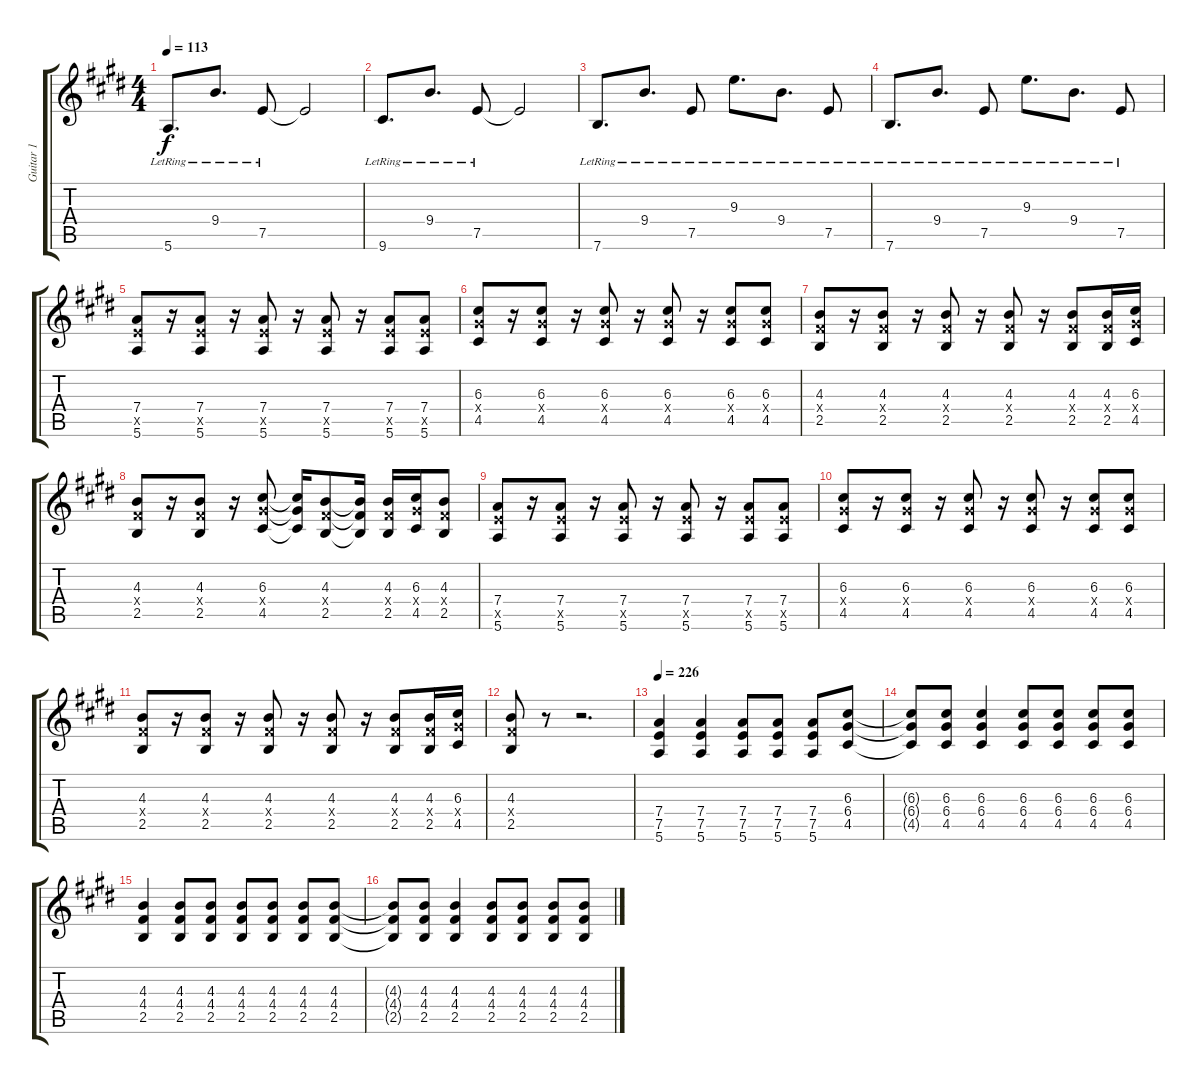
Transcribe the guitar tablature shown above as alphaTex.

\track ("Guitar 1" "Guitar 1") {instrument distortionguitar}
\staff {score tabs}
\tuning (E4 B3 G3 D3 A2 E2) {hide}
\ts (4 4)
\tempo 113
\clef g2
\ks e
5.6{lr}.8{d dy f} 9.4{lr}.8{d} 7.5{lr}.8 7.5{t}.2 |
9.6{lr}.8{d} 9.4{lr}.8{d} 7.5{lr}.8 7.5{t}.2 |
7.6{lr}.8{d} 9.4{lr}.8{d} 7.5{lr}.8 9.3{lr}.8{d} 9.4{lr}.8{d} 7.5{lr}.8 |
7.6{lr}.8{d} 9.4{lr}.8{d} 7.5{lr}.8 9.3{lr}.8{d} 9.4{lr}.8{d} 7.5{lr}.8 |
(7.4 7.5{x} 5.6).8{instrument distortionguitar} r.16 (7.4 7.5{x} 5.6).8 r.16 (7.4 7.5{x} 5.6).8 r.16 (7.4 7.5{x} 5.6).8 r.16 (7.4 7.5{x} 5.6).8 (7.4 7.5{x} 5.6).8 |
(6.3 6.4{x} 4.5).8 r.16 (6.3 6.4{x} 4.5).8 r.16 (6.3 6.4{x} 4.5).8 r.16 (6.3 6.4{x} 4.5).8 r.16 (6.3 6.4{x} 4.5).8 (6.3 6.4{x} 4.5).8 |
(4.3 4.4{x} 2.5).8 r.16 (4.3 4.4{x} 2.5).8 r.16 (4.3 4.4{x} 2.5).8 r.16 (4.3 4.4{x} 2.5).8 r.16 (4.3 4.4{x} 2.5).8 (4.3 4.4{x} 2.5).16 (6.3 6.4{x} 4.5).16 |
(4.3 4.4{x} 2.5).8 r.16 (4.3 4.4{x} 2.5).8 r.16 (6.3 6.4{x} 4.5).8 (6.3{t} 6.4{t} 4.5{t}).16 (4.3 4.4{x} 2.5).8 (4.3{t} 4.4{t} 2.5{t}).16 (4.3 4.4{x} 2.5).16 (6.3 6.4{x} 4.5).16 (4.3 4.4{x} 2.5).8 |
(7.4 7.5{x} 5.6).8 r.16 (7.4 7.5{x} 5.6).8 r.16 (7.4 7.5{x} 5.6).8 r.16 (7.4 7.5{x} 5.6).8 r.16 (7.4 7.5{x} 5.6).8 (7.4 7.5{x} 5.6).8 |
(6.3 6.4{x} 4.5).8 r.16 (6.3 6.4{x} 4.5).8 r.16 (6.3 6.4{x} 4.5).8 r.16 (6.3 6.4{x} 4.5).8 r.16 (6.3 6.4{x} 4.5).8 (6.3 6.4{x} 4.5).8 |
(4.3 4.4{x} 2.5).8 r.16 (4.3 4.4{x} 2.5).8 r.16 (4.3 4.4{x} 2.5).8 r.16 (4.3 4.4{x} 2.5).8 r.16 (4.3 4.4{x} 2.5).8 (4.3 4.4{x} 2.5).16 (6.3 6.4{x} 4.5).16 |
(4.3 4.4{x} 2.5).8 r.8 r.2{d} |
\tempo 226
(7.4 7.5 5.6).4 (7.4 7.5 5.6).4 (7.4 7.5 5.6).8 (7.4 7.5 5.6).8 (7.4 7.5 5.6).8 (6.3 6.4 4.5).8 |
(6.3{t} 6.4{t} 4.5{t}).8 (6.3 6.4 4.5).8 (6.3 6.4 4.5).4 (6.3 6.4 4.5).8 (6.3 6.4 4.5).8 (6.3 6.4 4.5).8 (6.3 6.4 4.5).8 |
(4.3 4.4 2.5).4 (4.3 4.4 2.5).8 (4.3 4.4 2.5).8 (4.3 4.4 2.5).8 (4.3 4.4 2.5).8 (4.3 4.4 2.5).8 (4.3 4.4 2.5).8 |
(4.3{t} 4.4{t} 2.5{t}).8 (4.3 4.4 2.5).8 (4.3 4.4 2.5).4 (4.3 4.4 2.5).8 (4.3 4.4 2.5).8 (4.3 4.4 2.5).8 (4.3 4.4 2.5).8
